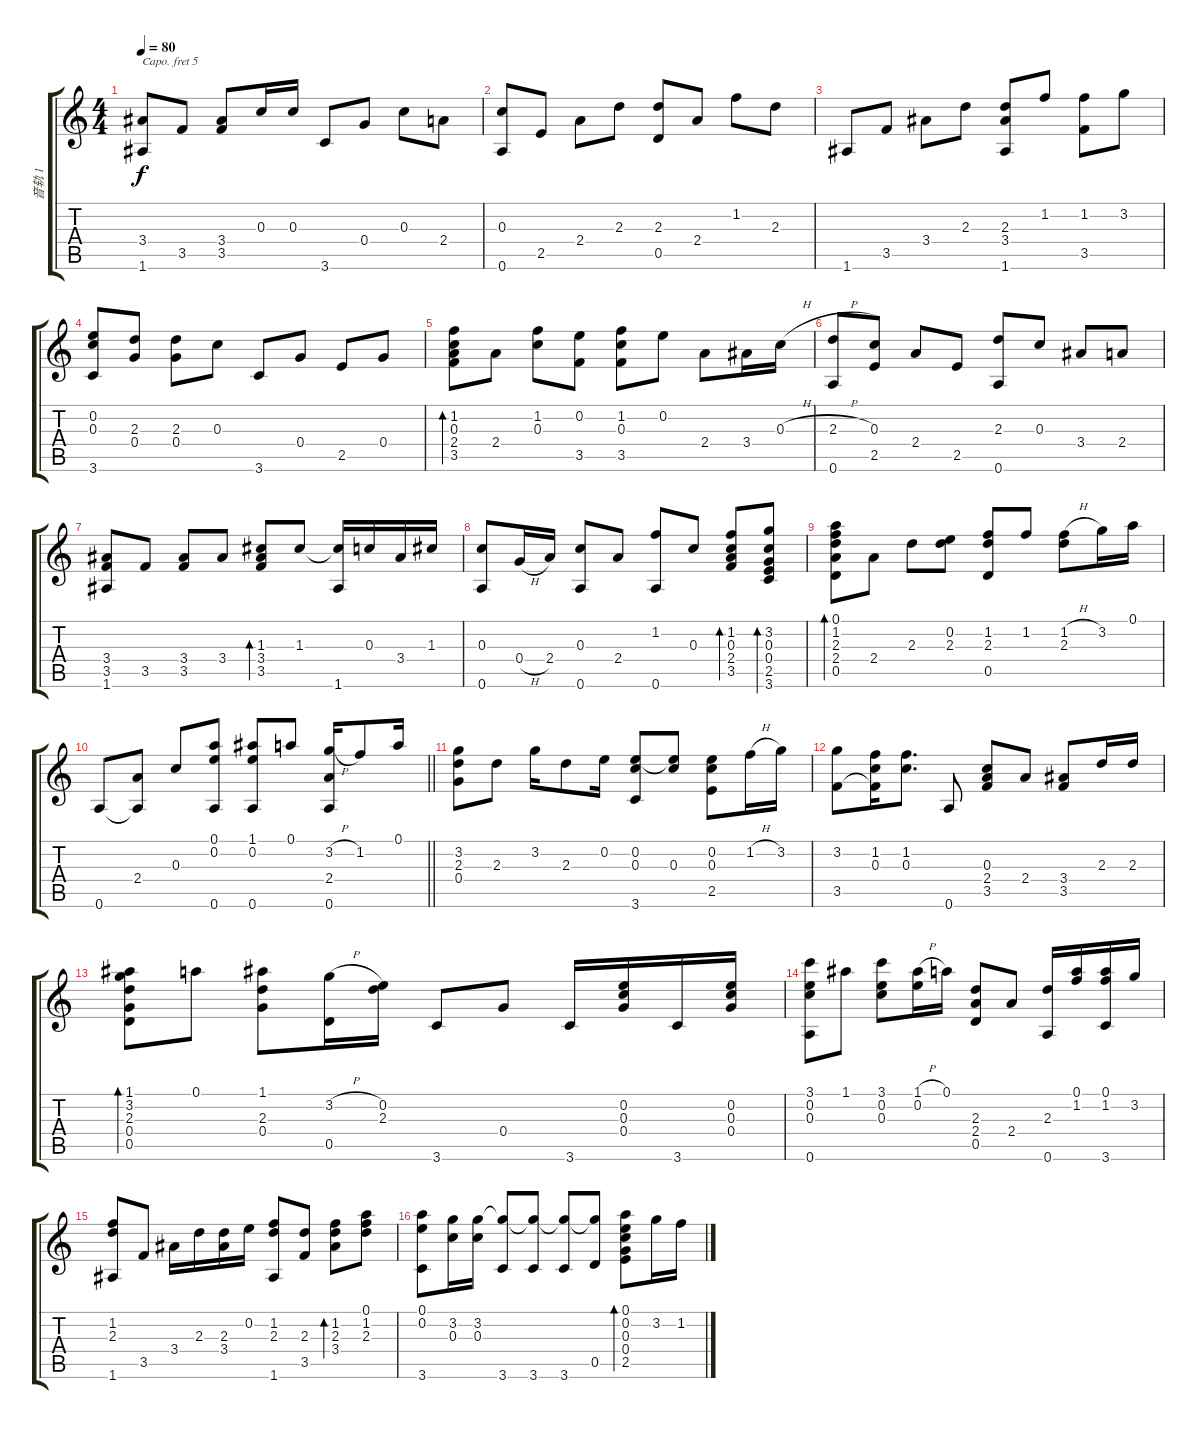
\track ("音轨 1" "音轨 1") {instrument acousticguitarsteel}
\staff {score tabs}
\capo 5
\tuning (E4 B3 G3 D3 A2 E2) {hide}
\ts (4 4)
\tempo 80
\clef g2
\ks c
(3.4 1.6).8{dy f} 3.5.8 (3.4 3.5).8 0.3.16 0.3.16 3.6.8 0.4.8 0.3.8 2.4.8 |
(0.3 0.6).8 2.5.8 2.4.8 2.3.8 (2.3 0.5).8 2.4.8 1.2.8 2.3.8 |
1.6.8 3.5.8 3.4.8 2.3.8 (2.3 3.4 1.6).8 1.2.8 (1.2 3.5).8 3.2.8 |
(0.2 0.3 3.6).8 (2.3 0.4).8 (2.3 0.4).8 0.3.8 3.6.8 0.4.8 2.5.8 0.4.8 |
(1.2 0.3 2.4 3.5).8{bd 120} 2.4.8 (1.2 0.3).8 (0.2 3.5).8 (1.2 0.3 3.5).8 0.2.8 2.4.8 3.4.16 0.3{h}.16 |
(2.3{h} 0.6).8 (0.3 2.5).8 2.4.8 2.5.8 (2.3 0.6).8 0.3.8 3.4.8 2.4.8 |
(3.4 3.5 1.6).8 3.5.8 (3.4 3.5).8 3.4.8 (1.3 3.4 3.5).8{bd 120} 1.3.8 (1.3{t} 1.6).16 0.3.16 3.4.16 1.3.16 |
(0.3 0.6).8 0.4{h}.16 2.4.16 (0.3 0.6).8 2.4.8 (1.2 0.6).8 0.3.8 (1.2 0.3 2.4 3.5).8{bd 120} (3.2 0.3 0.4 2.5 3.6).8{bd 120} |
(0.1 1.2 2.3 2.4 0.5).8{bd 60} 2.4.8 2.3.8 (0.2 2.3).8 (1.2 2.3 0.5).8 1.2.8 (1.2{h} 2.3).8 3.2.16 0.1.16 |
\barLineRight lightlight
0.6.8 (2.4 0.6{t}).8 0.3.8 (0.1 0.2 0.6).8 (1.1 0.2 0.6).8 0.1.8 (3.2{h} 2.4 0.6).16 1.2.8 0.1.16 |
(3.2 2.3 0.4).8 2.3.8 3.2.16 2.3.8 0.2.16 (0.2 0.3 3.6).8 (0.2{t} 0.3).8 (0.2 0.3 2.5).8 1.2{h}.16 3.2.16 |
(3.2 3.5).8 (1.2 0.3 3.5{t}).16 (1.2 0.3).8{d} 0.6.8 (0.3 2.4 3.5).8 2.4.8 (3.4 3.5).8 2.3.16 2.3.16 |
(1.1 3.2 2.3 0.4 0.5).8{bd 120} 0.1.8 (1.1 2.3 0.4).8 (3.2{h} 0.5).16 (0.2 2.3).16 3.6.8 0.4.8 3.6.16 (0.2 0.3 0.4).16 3.6.16 (0.2 0.3 0.4).16 |
(3.1 0.2 0.3 0.6).8 1.1.8 (3.1 0.2 0.3).8 (1.1{h} 0.2).16 0.1.16 (2.3 2.4 0.5).8 2.4.8 (2.3 0.6).16 (0.1 1.2).16 (0.1 1.2 3.6).16 3.2.16 |
(1.2 2.3 1.6).8 3.5.8 3.4.16 2.3.16 (2.3 3.4).16 0.2.16 (1.2 2.3 1.6).8 (2.3 3.5).8 (1.2 2.3 3.4).8{bd 60} (0.1 1.2 2.3).8 |
(0.1 0.2 3.6).8 (3.2 0.3).16 (3.2 0.3).16 (3.2{t} 3.6).8 (3.2{t} 3.6).8 (3.2{t} 3.6).8 (3.2{t} 0.5).8 (0.1 0.2 0.3 0.4 2.5).8{bd 30} 3.2.16 1.2.16
